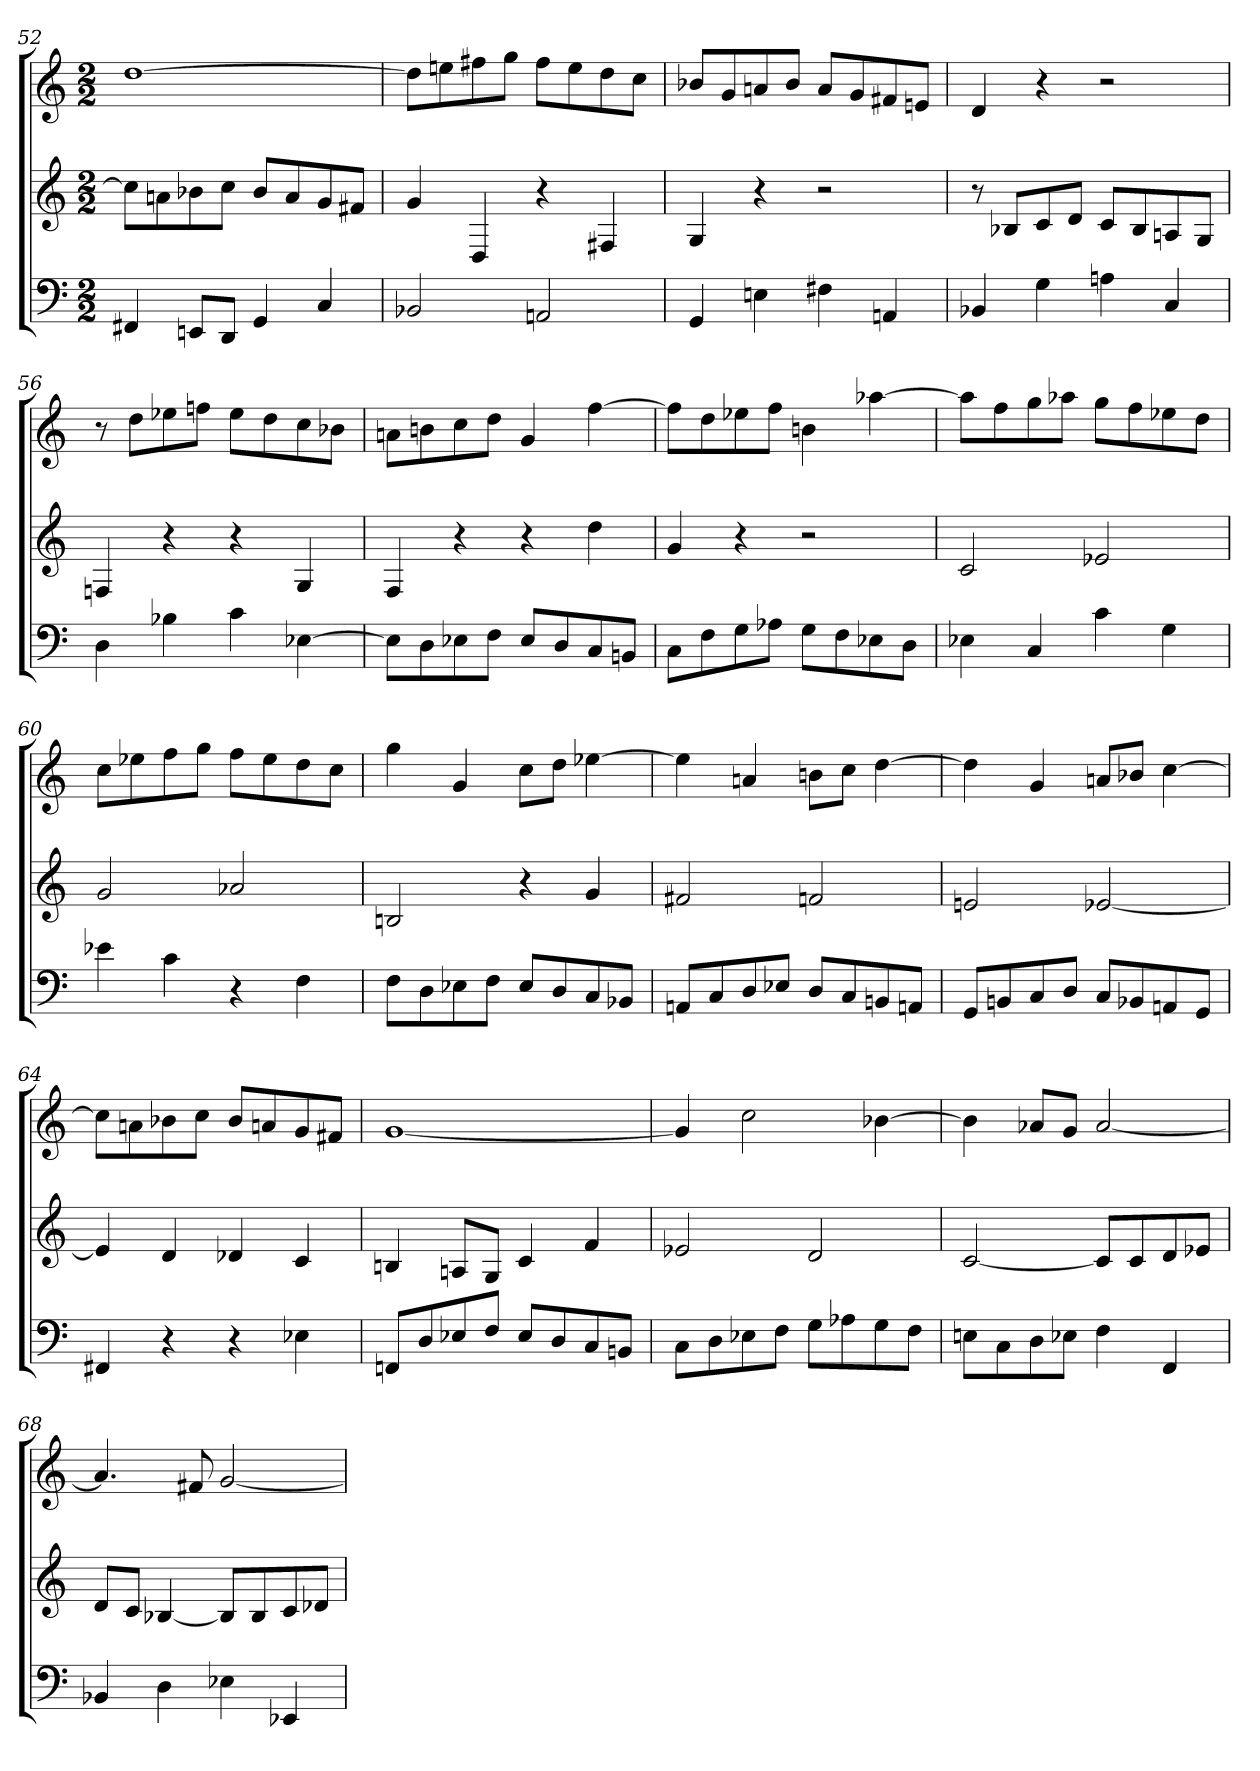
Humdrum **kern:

**kern	**kern	**kern
*part3	*part2	*part1
*staff3	*staff2	*staff1
*M2/2	*M2/2	*M2/2
=52	=52	=52
4FF#X	8ccL]	[1dd
.	8an	.
8EEnL	8b-X	.
8DDJ	8ccJ	.
4GG	8b-L	.
.	8a	.
4C	8g	.
.	8f#XJ	.
=53	=53	=53
2BB-X	4g	8ddL]
.	.	8een
.	4D	8ff#X
.	.	8ggJ
2AAn	4r	8ff#L
.	.	8ee
.	4F#X	8dd
.	.	8ccJ
=54	=54	=54
4GG	4G	8b-XL
.	.	8g
4En	4r	8an
.	.	8b-J
4F#X	2r	8aL
.	.	8g
4AAn	.	8f#X
.	.	8enJ
=55	=55	=55
4BB-X	8r	4d
.	8B-XL	.
4G	8c	4r
.	8dJ	.
4An	8cL	2r
.	8B-	.
4C	8An	.
.	8GJ	.
=56	=56	=56
4D	4Fn	8r
.	.	8ddL
4B-X	4r	8ee-X
.	.	8ffnJ
4c	4r	8ee-L
.	.	8dd
[4E-X	4G	8cc
.	.	8b-XJ
=57	=57	=57
8E-L]	4F	8anL
8D	.	8bn
8E-X	4r	8cc
8FJ	.	8ddJ
8E-L	4r	4g
8D	.	.
8C	4dd	[4ff
8BBnJ	.	.
=58	=58	=58
8CL	4g	8ffL]
8F	.	8dd
8G	4r	8ee-X
8A-XJ	.	8ffJ
8GL	2r	4bn
8F	.	.
8E-X	.	[4aa-X
8DJ	.	.
=59	=59	=59
4E-X	2c	8aa-L]
.	.	8ff
4C	.	8gg
.	.	8aa-XJ
4c	2e-X	8ggL
.	.	8ff
4G	.	8ee-X
.	.	8ddJ
=60	=60	=60
4e-X	2g	8ccL
.	.	8ee-X
4c	.	8ff
.	.	8ggJ
4r	2a-X	8ffL
.	.	8ee-
4F	.	8dd
.	.	8ccJ
=61	=61	=61
8FL	2Bn	4gg
8D	.	.
8E-X	.	4g
8FJ	.	.
8E-L	4r	8ccL
8D	.	8ddJ
8C	4g	[4ee-X
8BB-XJ	.	.
=62	=62	=62
8AAnL	2f#X	4ee-]
8C	.	.
8D	.	4an
8E-XJ	.	.
8DL	2fn	8bnL
8C	.	8ccJ
8BBn	.	[4dd
8AAnJ	.	.
=63	=63	=63
8GGL	2en	4dd]
8BBn	.	.
8C	.	4g
8DJ	.	.
8CL	[2e-X	8anL
8BB-X	.	8b-XJ
8AAn	.	[4cc
8GGJ	.	.
=64	=64	=64
4FF#X	4e-]	8ccL]
.	.	8an
4r	4d	8b-X
.	.	8ccJ
4r	4d-X	8b-L
.	.	8an
4E-X	4c	8g
.	.	8f#XJ
=65	=65	=65
8FFnL	4Bn	[1g
8D	.	.
8E-X	8AnL	.
8FJ	8GJ	.
8E-L	4c	.
8D	.	.
8C	4f	.
8BBnJ	.	.
=66	=66	=66
8CL	2e-X	4g]
8D	.	.
8E-X	.	2cc
8FJ	.	.
8GL	2d	.
8A-X	.	.
8G	.	[4b-X
8FJ	.	.
=67	=67	=67
8EnL	[2c	4b-]
8C	.	.
8D	.	8a-XL
8E-XJ	.	8gJ
4F	8cL]	[2a-
.	8c	.
4FF	8d	.
.	8e-XJ	.
=68	=68	=68
4BB-X	8dL	4.a-]
.	8cJ	.
4D	[4B-X	.
.	.	8f#X
4E-X	8B-L]	[2g
.	8B-	.
4EE-X	8c	.
.	8d-XJ	.
=	=	=
*-	*-	*-
